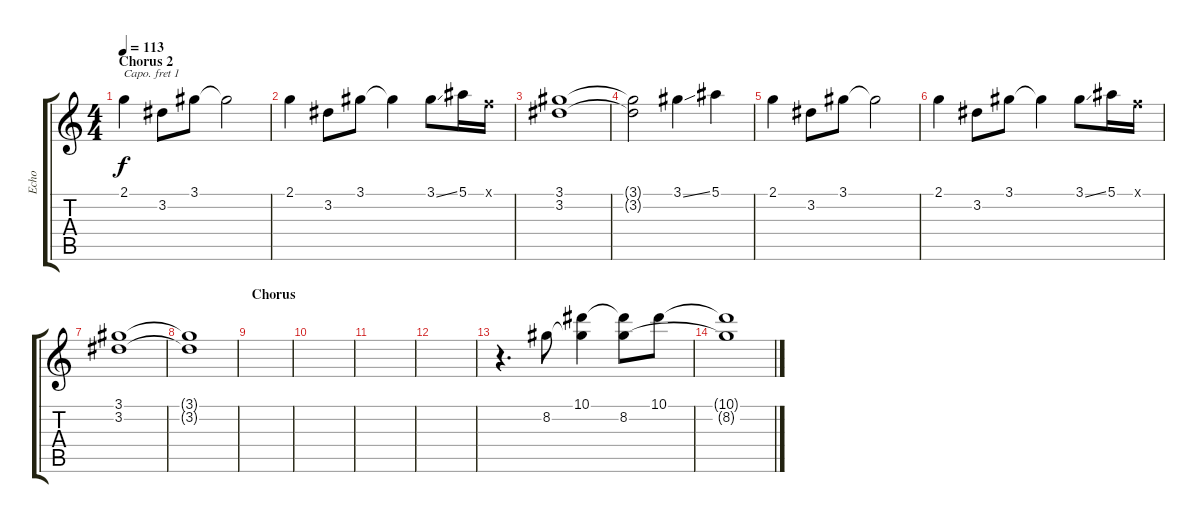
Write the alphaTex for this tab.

\track ("Echo" "Echo") {instrument distortionguitar}
\staff {score tabs}
\capo 1
\tuning (E4 B3 G3 D3 A2 E2) {hide}
\ts (4 4)
\section ("" "Chorus 2")
\tempo 113
\clef g2
\ks c
2.1.4{dy f} 3.2.8 3.1.8 3.1{t}.2 |
2.1.4 3.2.8 3.1.8 3.1{t}.4 3.1{ss}.8 5.1.16 0.1{x}.16 |
(3.1 3.2).1 |
(3.1{t} 3.2{t}).2 3.1{ss}.4 5.1.4 |
2.1.4 3.2.8 3.1.8 3.1{t}.2 |
2.1.4 3.2.8 3.1.8 3.1{t}.4 3.1{ss}.8 5.1.16 0.1{x}.16 |
(3.1 3.2).1 |
(3.1{t} 3.2{t}).1 |
\section ("" "Chorus")
|
|
|
|
r.4{d} 8.2.8 (10.1 8.2{t}).4 (10.1{t} 8.2).8 10.1.8 |
(10.1{t} 8.2{t}).1
